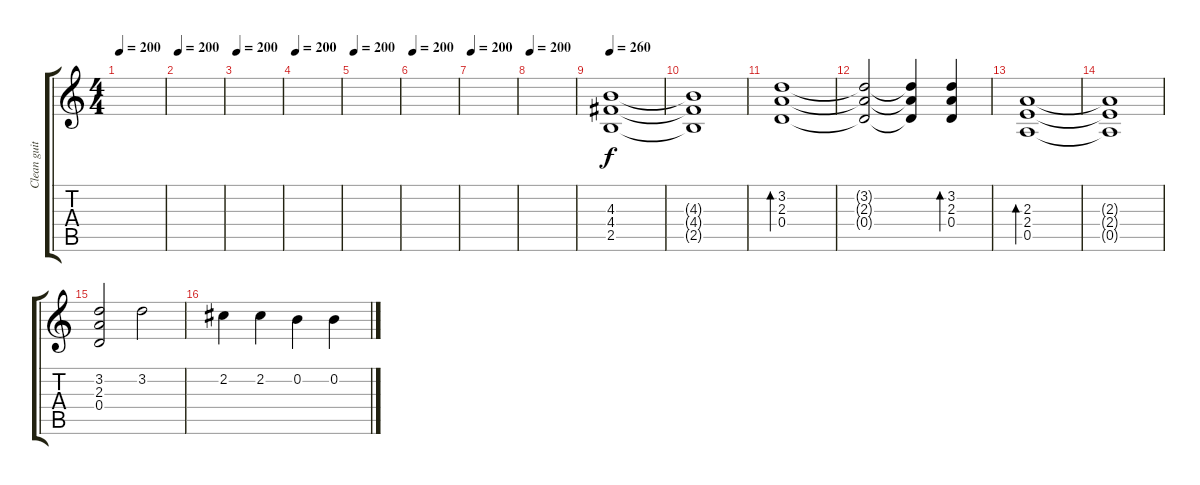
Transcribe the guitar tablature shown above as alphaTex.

\track ("Clean guitar in background" "Clean guit") {instrument electricguitarclean}
\staff {score tabs}
\tuning (E4 B3 G3 D3 A2 E2) {hide}
\ts (4 4)
\tempo 200
\clef g2
\ks c
|
\tempo 200
|
\tempo 200
|
\tempo 200
|
\tempo 200
|
\tempo 200
|
\tempo 200
|
\tempo 200
|
\tempo 260
(4.3 4.4 2.5).1 |
(4.3{t} 4.4{t} 2.5{t}).1 |
(3.2 2.3 0.4).1{bd 480} |
(3.2{t} 2.3{t} 0.4{t}).2 (3.2{t} 2.3{t} 0.4{t}).4 (3.2 2.3 0.4).4{bd 480} |
(2.3 2.4 0.5).1{bd 480} |
(2.3{t} 2.4{t} 0.5{t}).1 |
(3.2 2.3 0.4).2 3.2.2 |
2.2.4 2.2.4 0.2.4 0.2.4
